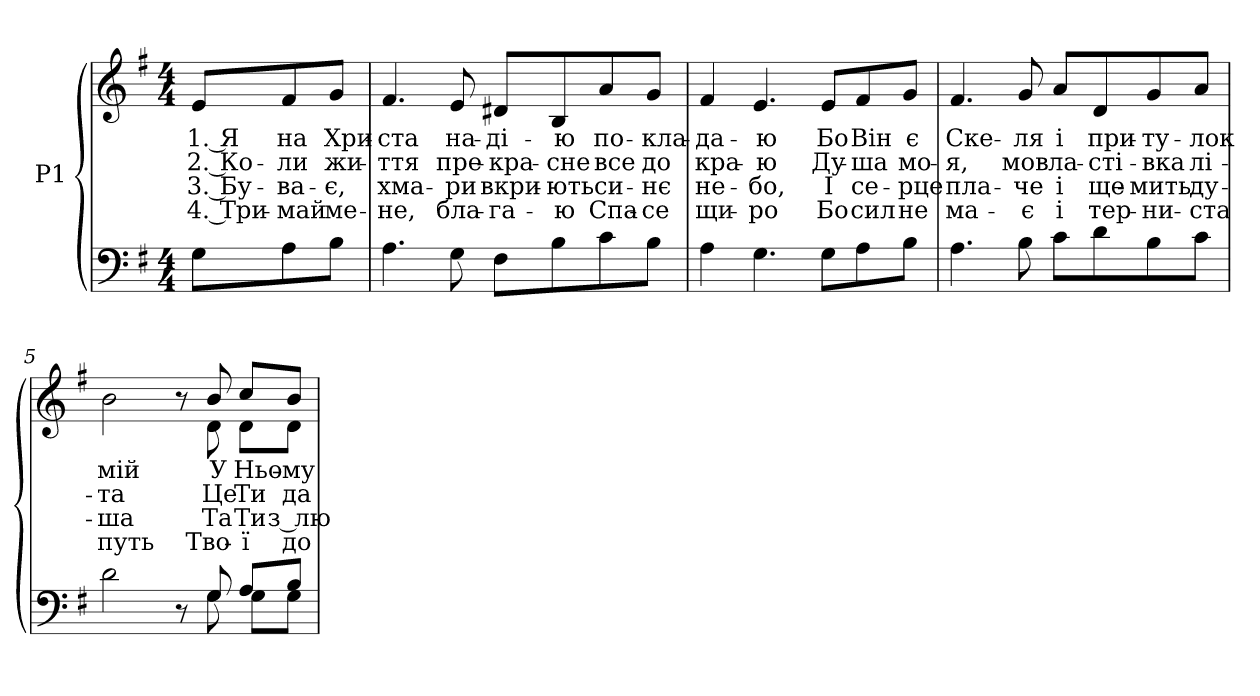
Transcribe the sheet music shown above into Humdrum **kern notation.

**kern	**kern	**text	**text	**text	**text
*part1	*part1	*part1	*part1	*part1	*part1
*staff2	*staff1	*staff1	*staff1	*staff1	*staff1
*I"P1	*	*	*	*	*
!!LO:PB:g=z
*clefF4	*clefG2	*	*	*	*
*k[f#]	*k[f#]	*	*	*	*
*e:	*e:	*	*	*	*
*M4/4	*M4/4	*	*	*	*
*MM90	*MM90	*	*	*	*
=1	=1	=1	=1	=1	=1
!	!	!LO:LY:b:color=#000000	!LO:LY:b:color=#000000	!LO:LY:b:color=#000000	!LO:LY:b:color=#000000
8Gi\L	8ei/L	1. Я	2. Ко-	3. Бу-	4. Три-
!	!	!LO:LY:b:color=#000000	!LO:LY:b:color=#000000	!LO:LY:b:color=#000000	!LO:LY:b:color=#000000
8Ai\	8f#i/	-на	ли	ва-	май
!	!	!LO:LY:b:color=#000000	!LO:LY:b:color=#000000	!LO:LY:b:color=#000000	!LO:LY:b:color=#000000
8Bi\J	8gi/J	Хри-	жи-	є,	ме-
=2	=2	=2	=2	=2	=2
!	!	!LO:LY:b:color=#000000	!LO:LY:b:color=#000000	!LO:LY:b:color=#000000	!LO:LY:b:color=#000000
4.Ai\	4.f#i/	-ста	ття	хма-	не,
!	!	!LO:LY:b:color=#000000	!LO:LY:b:color=#000000	!LO:LY:b:color=#000000	!LO:LY:b:color=#000000
8Gi\	8ei/	на-	пре-	ри	бла-
!	!	!LO:LY:b:color=#000000	!LO:LY:b:color=#000000	!LO:LY:b:color=#000000	!LO:LY:b:color=#000000
8F#i\L	8d#Xi/L	-ді-	-кра-	-вкри-	-га-
!	!	!LO:LY:b:color=#000000	!LO:LY:b:color=#000000	!LO:LY:b:color=#000000	!LO:LY:b:color=#000000
8Bi\	8Bi/	-ю	сне	ють	ю
!	!	!LO:LY:b:color=#000000	!LO:LY:b:color=#000000	!LO:LY:b:color=#000000	!LO:LY:b:color=#000000
8ci\	8ai/	по-	все	си-	Спа-
!	!	!LO:LY:b:color=#000000	!LO:LY:b:color=#000000	!LO:LY:b:color=#000000	!LO:LY:b:color=#000000
8Bi\J	8gi/J	-кла-	-до	нє	се
=3	=3	=3	=3	=3	=3
!	!	!LO:LY:b:color=#000000	!LO:LY:b:color=#000000	!LO:LY:b:color=#000000	!LO:LY:b:color=#000000
4Ai\	4f#i/	да-	кра-	не-	щи-
!	!	!LO:LY:b:color=#000000	!LO:LY:b:color=#000000	!LO:LY:b:color=#000000	!LO:LY:b:color=#000000
4.Gi\	4.ei/	-ю	ю	бо,	ро
!	!	!LO:LY:b:color=#000000	!LO:LY:b:color=#000000	!LO:LY:b:color=#000000	!LO:LY:b:color=#000000
8Gi\L	8ei/L	Бо	Ду-	І	Бо
!	!	!LO:LY:b:color=#000000	!LO:LY:b:color=#000000	!LO:LY:b:color=#000000	!LO:LY:b:color=#000000
8Ai\	8f#i/	Він	ша	се-	сил
!	!	!LO:LY:b:color=#000000	!LO:LY:b:color=#000000	!LO:LY:b:color=#000000	!LO:LY:b:color=#000000
8Bi\J	8gi/J	є	мо-	рце	не
!!LO:LB:g=z
=4	=4	=4	=4	=4	=4
!	!	!LO:LY:b:color=#000000	!LO:LY:b:color=#000000	!LO:LY:b:color=#000000	!LO:LY:b:color=#000000
4.Ai\	4.f#i/	Ске-	я,	пла-	ма-
!	!	!LO:LY:b:color=#000000	!LO:LY:b:color=#000000	!LO:LY:b:color=#000000	!LO:LY:b:color=#000000
8Bi\	8gi/	-ля	мов	че	є
!	!	!LO:LY:b:color=#000000	!LO:LY:b:color=#000000	!LO:LY:b:color=#000000	!LO:LY:b:color=#000000
8ci\L	8ai/L	і	ла-	і	і
!	!	!LO:LY:b:color=#000000	!LO:LY:b:color=#000000	!LO:LY:b:color=#000000	!LO:LY:b:color=#000000
8di\	8di/	при-	сті-	ще-	тер-
!	!	!LO:LY:b:color=#000000	!LO:LY:b:color=#000000	!LO:LY:b:color=#000000	!LO:LY:b:color=#000000
8Bi\	8gi/	-ту-	-вка	мить	ни-
!	!	!LO:LY:b:color=#000000	!LO:LY:b:color=#000000	!LO:LY:b:color=#000000	!LO:LY:b:color=#000000
8ci\J	8ai/J	-лок	лі-	ду-	ста
=5	=5	=5	=5	=5	=5
*^	*	*	*	*	*
!	!	!	!LO:LY:b:color=#000000	!LO:LY:b:color=#000000	!LO:LY:b:color=#000000	!LO:LY:b:color=#000000
*	*	*^	*	*	*	*
2di\	2ryy	2bi\	2ryy	мій	та	ша	путь
8r	8ryy	8r	8ryy	.	.	.	.
!	!	!	!	!LO:LY:b:color=#000000	!LO:LY:b:color=#000000	!LO:LY:b:color=#000000	!LO:LY:b:color=#000000
8Gi/	8Gi\	8bi/	8di\	У	Це	Та	Тво-
!	!	!	!	!LO:LY:b:color=#000000	!LO:LY:b:color=#000000	!LO:LY:b:color=#000000	!LO:LY:b:color=#000000
8Ai/L	8Gi\L	8cci/L	8di\L	-Ньо-	-Ти	Ти	ї
!	!	!	!	!LO:LY:b:color=#000000	!LO:LY:b:color=#000000	!LO:LY:b:color=#000000	!LO:LY:b:color=#000000
8Bi/J	8Gi\J	8bi/J	8di\J	му	да-	з лю-	до-
*v	*v	*	*	*	*	*	*
*	*v	*v	*	*	*	*
=	=	=	=	=	=
*-	*-	*-	*-	*-	*-
